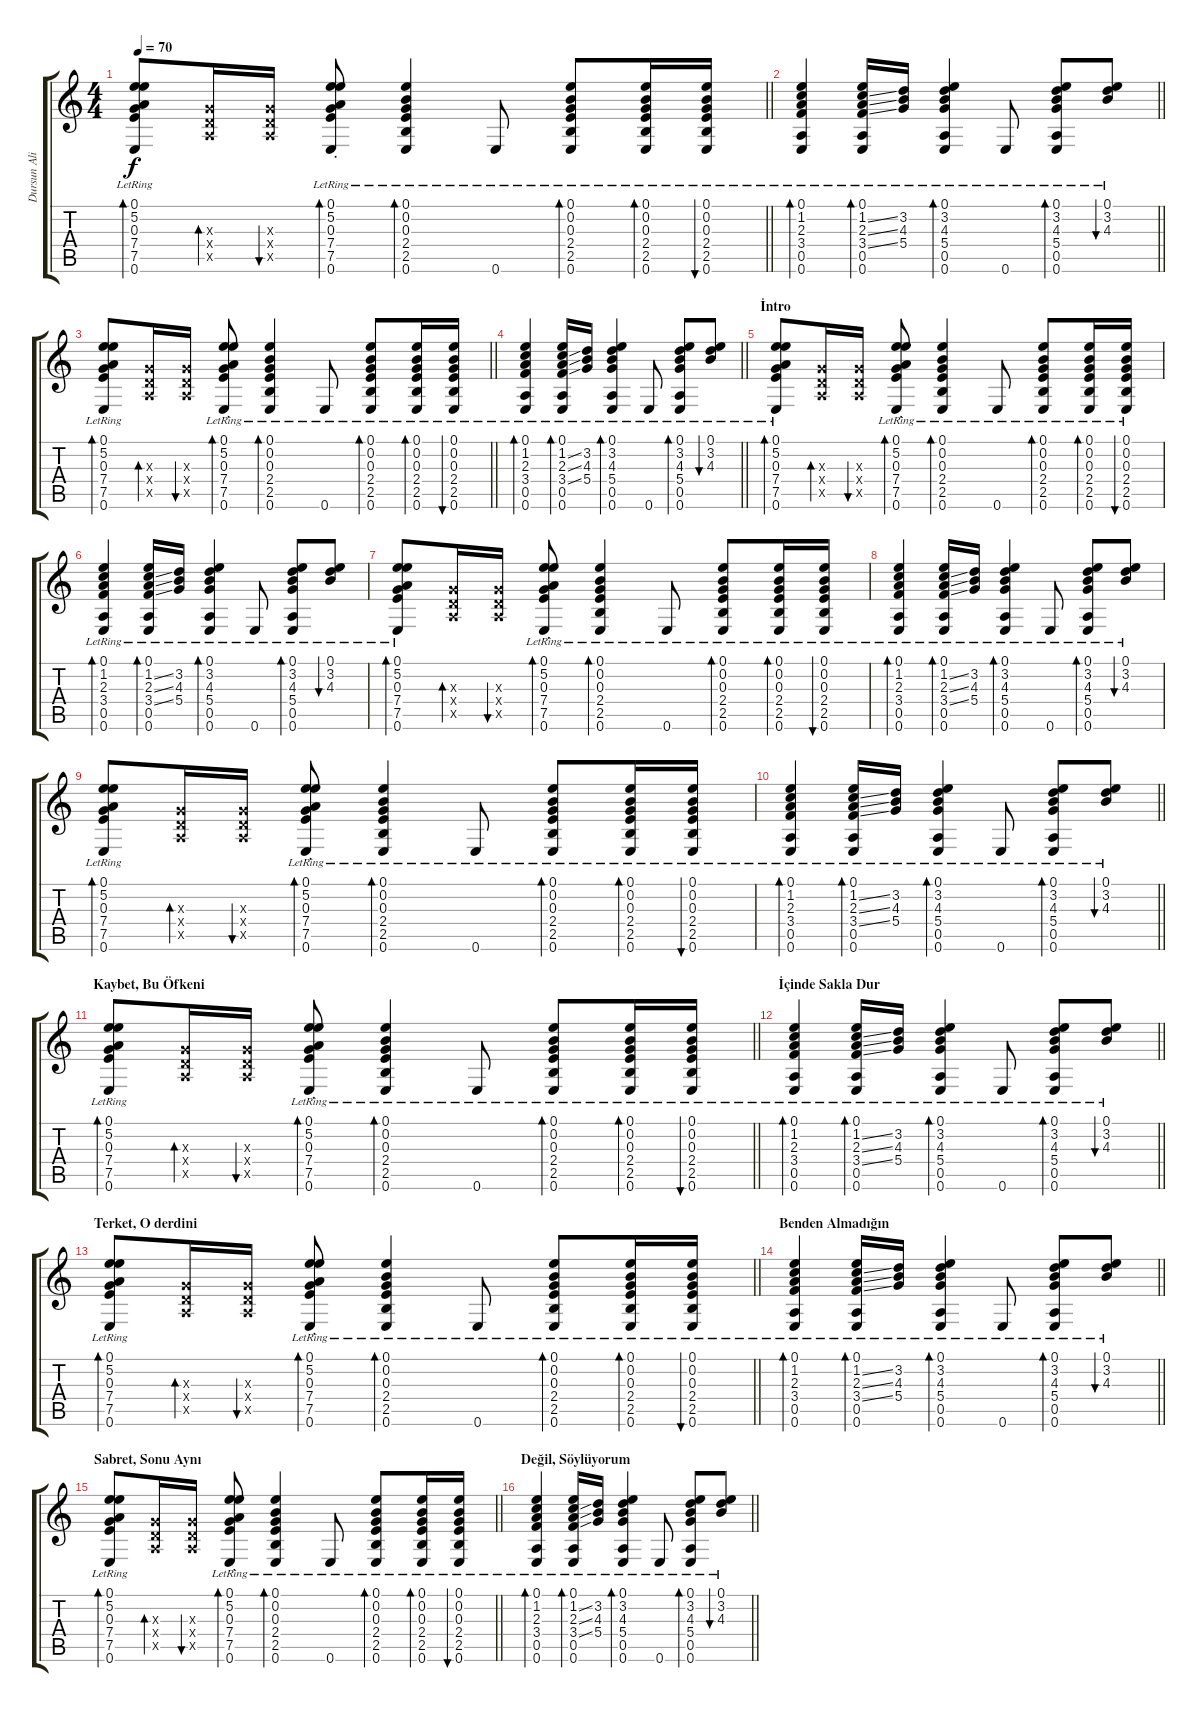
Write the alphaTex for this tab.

\track ("Dursun Ali Atay - Mecnun Ç. (Clean Gitar" "Dursun Ali") {instrument acousticguitarsteel}
\staff {score tabs}
\tuning (E4 B3 G3 D3 A2 E2) {hide}
\ts (4 4)
\tempo 70
\clef g2
\barLineRight lightlight
\ks c
(0.1{lr} 5.2{lr} 0.3{lr} 7.4{lr} 7.5{lr} 0.6{lr}).8{bd 60 dy f} (0.3{x} 0.4{x} 0.5{x}).16{bd 60} (0.3{x} 0.4{x} 0.5{x}).16{bu 60} (0.1{lr} 5.2{st lr} 0.3{st lr} 7.4{st lr} 7.5{st lr} 0.6{lr}).8{bd 60} (0.1{lr} 0.2{lr} 0.3{lr} 2.4{lr} 2.5{lr} 0.6{lr}).4{bd 60} 0.6{lr}.8 (0.1{lr} 0.2{lr} 0.3{lr} 2.4{lr} 2.5{lr} 0.6{lr}).8{bd 60} (0.1{lr} 0.2{lr} 0.3{lr} 2.4{lr} 2.5{lr} 0.6{lr}).16{bd 60} (0.1{lr} 0.2{lr} 0.3{lr} 2.4{lr} 2.5{lr} 0.6{lr}).16{bu 60} |
\barLineRight lightlight
(0.1{lr} 1.2{lr} 2.3{lr} 3.4{lr} 0.5{lr} 0.6{lr}).4{bd 60} (0.1{lr} 1.2{ss lr} 2.3{ss lr} 3.4{ss lr} 0.5{lr} 0.6{lr}).16{bd 60} (3.2{lr} 4.3{lr} 5.4{lr}).16 (0.1{lr} 3.2{lr} 4.3{lr} 5.4{lr} 0.5{lr} 0.6{lr}).4{bd 60} 0.6{lr}.8 (0.1{lr} 3.2{lr} 4.3{lr} 5.4{lr} 0.5{lr} 0.6{lr}).8{bd 60} (0.1{lr} 3.2{lr} 4.3{lr}).8{bu 60} |
\barLineRight lightlight
(0.1{lr} 5.2{lr} 0.3{lr} 7.4{lr} 7.5{lr} 0.6{lr}).8{bd 60} (0.3{x} 0.4{x} 0.5{x}).16{bd 60} (0.3{x} 0.4{x} 0.5{x}).16{bu 60} (0.1{lr} 5.2{st lr} 0.3{st lr} 7.4{st lr} 7.5{st lr} 0.6{lr}).8{bd 60} (0.1{lr} 0.2{lr} 0.3{lr} 2.4{lr} 2.5{lr} 0.6{lr}).4{bd 60} 0.6{lr}.8 (0.1{lr} 0.2{lr} 0.3{lr} 2.4{lr} 2.5{lr} 0.6{lr}).8{bd 60} (0.1{lr} 0.2{lr} 0.3{lr} 2.4{lr} 2.5{lr} 0.6{lr}).16{bd 60} (0.1{lr} 0.2{lr} 0.3{lr} 2.4{lr} 2.5{lr} 0.6{lr}).16{bu 60} |
\barLineRight lightlight
(0.1{lr} 1.2{lr} 2.3{lr} 3.4{lr} 0.5{lr} 0.6{lr}).4{bd 60} (0.1{lr} 1.2{ss lr} 2.3{ss lr} 3.4{ss lr} 0.5{lr} 0.6{lr}).16{bd 60} (3.2{lr} 4.3{lr} 5.4{lr}).16 (0.1{lr} 3.2{lr} 4.3{lr} 5.4{lr} 0.5{lr} 0.6{lr}).4{bd 60} 0.6{lr}.8 (0.1{lr} 3.2{lr} 4.3{lr} 5.4{lr} 0.5{lr} 0.6{lr}).8{bd 60} (0.1{lr} 3.2{lr} 4.3{lr}).8{bu 60} |
\section ("" "İntro")
(0.1{lr} 5.2{lr} 0.3{lr} 7.4{lr} 7.5{lr} 0.6{lr}).8{bd 60} (0.3{x} 0.4{x} 0.5{x}).16{bd 60} (0.3{x} 0.4{x} 0.5{x}).16{bu 60} (0.1{lr} 5.2{st lr} 0.3{st lr} 7.4{st lr} 7.5{st lr} 0.6{lr}).8{bd 60} (0.1{lr} 0.2{lr} 0.3{lr} 2.4{lr} 2.5{lr} 0.6{lr}).4{bd 60} 0.6{lr}.8 (0.1{lr} 0.2{lr} 0.3{lr} 2.4{lr} 2.5{lr} 0.6{lr}).8{bd 60} (0.1{lr} 0.2{lr} 0.3{lr} 2.4{lr} 2.5{lr} 0.6{lr}).16{bd 60} (0.1{lr} 0.2{lr} 0.3{lr} 2.4{lr} 2.5{lr} 0.6{lr}).16{bu 60} |
(0.1{lr} 1.2{lr} 2.3{lr} 3.4{lr} 0.5{lr} 0.6{lr}).4{bd 60} (0.1{lr} 1.2{ss lr} 2.3{ss lr} 3.4{ss lr} 0.5{lr} 0.6{lr}).16{bd 60} (3.2{lr} 4.3{lr} 5.4{lr}).16 (0.1{lr} 3.2{lr} 4.3{lr} 5.4{lr} 0.5{lr} 0.6{lr}).4{bd 60} 0.6{lr}.8 (0.1{lr} 3.2{lr} 4.3{lr} 5.4{lr} 0.5{lr} 0.6{lr}).8{bd 60} (0.1{lr} 3.2{lr} 4.3{lr}).8{bu 60} |
(0.1{lr} 5.2{lr} 0.3{lr} 7.4{lr} 7.5{lr} 0.6{lr}).8{bd 60} (0.3{x} 0.4{x} 0.5{x}).16{bd 60} (0.3{x} 0.4{x} 0.5{x}).16{bu 60} (0.1{lr} 5.2{st lr} 0.3{st lr} 7.4{st lr} 7.5{st lr} 0.6{lr}).8{bd 60} (0.1{lr} 0.2{lr} 0.3{lr} 2.4{lr} 2.5{lr} 0.6{lr}).4{bd 60} 0.6{lr}.8 (0.1{lr} 0.2{lr} 0.3{lr} 2.4{lr} 2.5{lr} 0.6{lr}).8{bd 60} (0.1{lr} 0.2{lr} 0.3{lr} 2.4{lr} 2.5{lr} 0.6{lr}).16{bd 60} (0.1{lr} 0.2{lr} 0.3{lr} 2.4{lr} 2.5{lr} 0.6{lr}).16{bu 60} |
(0.1{lr} 1.2{lr} 2.3{lr} 3.4{lr} 0.5{lr} 0.6{lr}).4{bd 60} (0.1{lr} 1.2{ss lr} 2.3{ss lr} 3.4{ss lr} 0.5{lr} 0.6{lr}).16{bd 60} (3.2{lr} 4.3{lr} 5.4{lr}).16 (0.1{lr} 3.2{lr} 4.3{lr} 5.4{lr} 0.5{lr} 0.6{lr}).4{bd 60} 0.6{lr}.8 (0.1{lr} 3.2{lr} 4.3{lr} 5.4{lr} 0.5{lr} 0.6{lr}).8{bd 60} (0.1{lr} 3.2{lr} 4.3{lr}).8{bu 60} |
(0.1{lr} 5.2{lr} 0.3{lr} 7.4{lr} 7.5{lr} 0.6{lr}).8{bd 60} (0.3{x} 0.4{x} 0.5{x}).16{bd 60} (0.3{x} 0.4{x} 0.5{x}).16{bu 60} (0.1{lr} 5.2{st lr} 0.3{st lr} 7.4{st lr} 7.5{st lr} 0.6{lr}).8{bd 60} (0.1{lr} 0.2{lr} 0.3{lr} 2.4{lr} 2.5{lr} 0.6{lr}).4{bd 60} 0.6{lr}.8 (0.1{lr} 0.2{lr} 0.3{lr} 2.4{lr} 2.5{lr} 0.6{lr}).8{bd 60} (0.1{lr} 0.2{lr} 0.3{lr} 2.4{lr} 2.5{lr} 0.6{lr}).16{bd 60} (0.1{lr} 0.2{lr} 0.3{lr} 2.4{lr} 2.5{lr} 0.6{lr}).16{bu 60} |
\barLineRight lightlight
(0.1{lr} 1.2{lr} 2.3{lr} 3.4{lr} 0.5{lr} 0.6{lr}).4{bd 60} (0.1{lr} 1.2{ss lr} 2.3{ss lr} 3.4{ss lr} 0.5{lr} 0.6{lr}).16{bd 60} (3.2{lr} 4.3{lr} 5.4{lr}).16 (0.1{lr} 3.2{lr} 4.3{lr} 5.4{lr} 0.5{lr} 0.6{lr}).4{bd 60} 0.6{lr}.8 (0.1{lr} 3.2{lr} 4.3{lr} 5.4{lr} 0.5{lr} 0.6{lr}).8{bd 60} (0.1{lr} 3.2{lr} 4.3{lr}).8{bu 60} |
\section ("" "Kaybet, Bu Öfkeni")
\barLineRight lightlight
(0.1{lr} 5.2{lr} 0.3{lr} 7.4{lr} 7.5{lr} 0.6{lr}).8{bd 60} (0.3{x} 0.4{x} 0.5{x}).16{bd 60} (0.3{x} 0.4{x} 0.5{x}).16{bu 60} (0.1{lr} 5.2{st lr} 0.3{st lr} 7.4{st lr} 7.5{st lr} 0.6{lr}).8{bd 60} (0.1{lr} 0.2{lr} 0.3{lr} 2.4{lr} 2.5{lr} 0.6{lr}).4{bd 60} 0.6{lr}.8 (0.1{lr} 0.2{lr} 0.3{lr} 2.4{lr} 2.5{lr} 0.6{lr}).8{bd 60} (0.1{lr} 0.2{lr} 0.3{lr} 2.4{lr} 2.5{lr} 0.6{lr}).16{bd 60} (0.1{lr} 0.2{lr} 0.3{lr} 2.4{lr} 2.5{lr} 0.6{lr}).16{bu 60} |
\section ("" "İçinde Sakla Dur")
\barLineRight lightlight
(0.1{lr} 1.2{lr} 2.3{lr} 3.4{lr} 0.5{lr} 0.6{lr}).4{bd 60} (0.1{lr} 1.2{ss lr} 2.3{ss lr} 3.4{ss lr} 0.5{lr} 0.6{lr}).16{bd 60} (3.2{lr} 4.3{lr} 5.4{lr}).16 (0.1{lr} 3.2{lr} 4.3{lr} 5.4{lr} 0.5{lr} 0.6{lr}).4{bd 60} 0.6{lr}.8 (0.1{lr} 3.2{lr} 4.3{lr} 5.4{lr} 0.5{lr} 0.6{lr}).8{bd 60} (0.1{lr} 3.2{lr} 4.3{lr}).8{bu 60} |
\section ("" "Terket, O derdini")
\barLineRight lightlight
(0.1{lr} 5.2{lr} 0.3{lr} 7.4{lr} 7.5{lr} 0.6{lr}).8{bd 60} (0.3{x} 0.4{x} 0.5{x}).16{bd 60} (0.3{x} 0.4{x} 0.5{x}).16{bu 60} (0.1{lr} 5.2{st lr} 0.3{st lr} 7.4{st lr} 7.5{st lr} 0.6{lr}).8{bd 60} (0.1{lr} 0.2{lr} 0.3{lr} 2.4{lr} 2.5{lr} 0.6{lr}).4{bd 60} 0.6{lr}.8 (0.1{lr} 0.2{lr} 0.3{lr} 2.4{lr} 2.5{lr} 0.6{lr}).8{bd 60} (0.1{lr} 0.2{lr} 0.3{lr} 2.4{lr} 2.5{lr} 0.6{lr}).16{bd 60} (0.1{lr} 0.2{lr} 0.3{lr} 2.4{lr} 2.5{lr} 0.6{lr}).16{bu 60} |
\section ("" "Benden Almadığın")
\barLineRight lightlight
(0.1{lr} 1.2{lr} 2.3{lr} 3.4{lr} 0.5{lr} 0.6{lr}).4{bd 60} (0.1{lr} 1.2{ss lr} 2.3{ss lr} 3.4{ss lr} 0.5{lr} 0.6{lr}).16{bd 60} (3.2{lr} 4.3{lr} 5.4{lr}).16 (0.1{lr} 3.2{lr} 4.3{lr} 5.4{lr} 0.5{lr} 0.6{lr}).4{bd 60} 0.6{lr}.8 (0.1{lr} 3.2{lr} 4.3{lr} 5.4{lr} 0.5{lr} 0.6{lr}).8{bd 60} (0.1{lr} 3.2{lr} 4.3{lr}).8{bu 60} |
\section ("" "Sabret, Sonu Aynı")
\barLineRight lightlight
(0.1{lr} 5.2{lr} 0.3{lr} 7.4{lr} 7.5{lr} 0.6{lr}).8{bd 60} (0.3{x} 0.4{x} 0.5{x}).16{bd 60} (0.3{x} 0.4{x} 0.5{x}).16{bu 60} (0.1{lr} 5.2{st lr} 0.3{st lr} 7.4{st lr} 7.5{st lr} 0.6{lr}).8{bd 60} (0.1{lr} 0.2{lr} 0.3{lr} 2.4{lr} 2.5{lr} 0.6{lr}).4{bd 60} 0.6{lr}.8 (0.1{lr} 0.2{lr} 0.3{lr} 2.4{lr} 2.5{lr} 0.6{lr}).8{bd 60} (0.1{lr} 0.2{lr} 0.3{lr} 2.4{lr} 2.5{lr} 0.6{lr}).16{bd 60} (0.1{lr} 0.2{lr} 0.3{lr} 2.4{lr} 2.5{lr} 0.6{lr}).16{bu 60} |
\section ("" "Değil, Söylüyorum")
\barLineRight lightlight
(0.1{lr} 1.2{lr} 2.3{lr} 3.4{lr} 0.5{lr} 0.6{lr}).4{bd 60} (0.1{lr} 1.2{ss lr} 2.3{ss lr} 3.4{ss lr} 0.5{lr} 0.6{lr}).16{bd 60} (3.2{lr} 4.3{lr} 5.4{lr}).16 (0.1{lr} 3.2{lr} 4.3{lr} 5.4{lr} 0.5{lr} 0.6{lr}).4{bd 60} 0.6{lr}.8 (0.1{lr} 3.2{lr} 4.3{lr} 5.4{lr} 0.5{lr} 0.6{lr}).8{bd 60} (0.1{lr} 3.2{lr} 4.3{lr}).8{bu 60}
